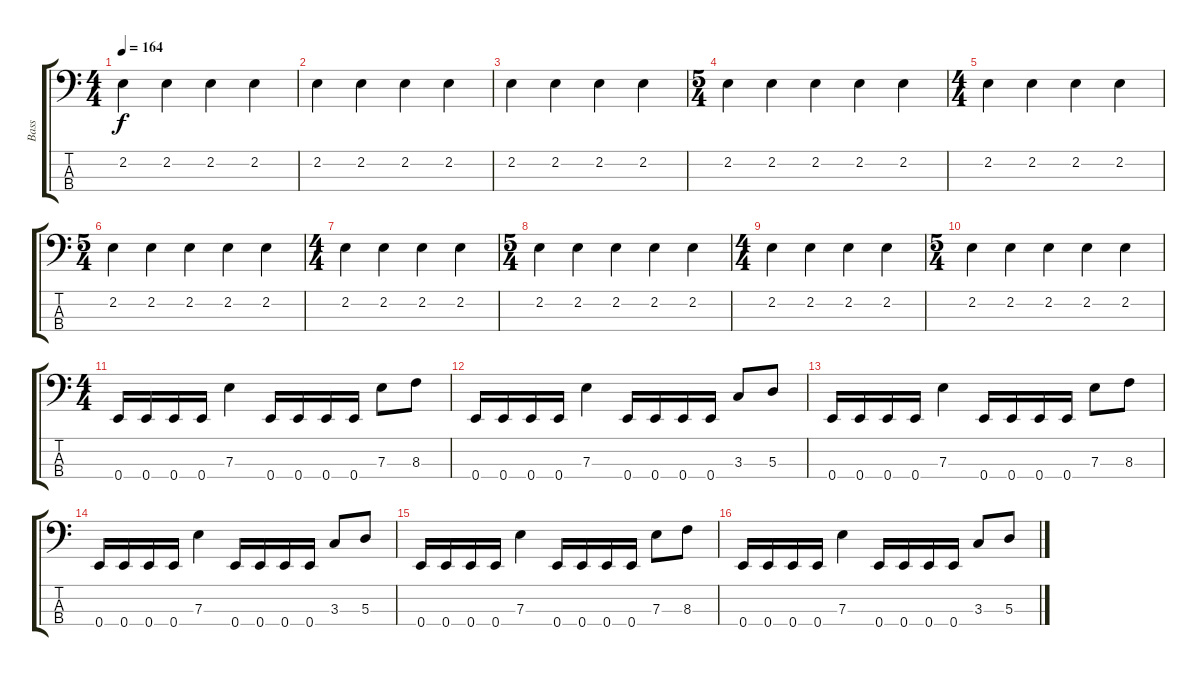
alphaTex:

\track ("Bass " "Bass ") {instrument electricbasspick}
\staff {score tabs}
\tuning (G2 D2 A1 E1) {hide}
\ts (4 4)
\tempo 164
\clef f4
\ks c
2.2.4{dy f} 2.2.4 2.2.4 2.2.4 |
2.2.4 2.2.4 2.2.4 2.2.4 |
2.2.4 2.2.4 2.2.4 2.2.4 |
\ts (5 4)
2.2.4 2.2.4 2.2.4 2.2.4 2.2.4 |
\ts (4 4)
2.2.4 2.2.4 2.2.4 2.2.4 |
\ts (5 4)
2.2.4 2.2.4 2.2.4 2.2.4 2.2.4 |
\ts (4 4)
2.2.4 2.2.4 2.2.4 2.2.4 |
\ts (5 4)
2.2.4 2.2.4 2.2.4 2.2.4 2.2.4 |
\ts (4 4)
2.2.4 2.2.4 2.2.4 2.2.4 |
\ts (5 4)
2.2.4 2.2.4 2.2.4 2.2.4 2.2.4 |
\ts (4 4)
0.4.16 0.4.16 0.4.16 0.4.16 7.3.4 0.4.16 0.4.16 0.4.16 0.4.16 7.3.8 8.3.8 |
0.4.16 0.4.16 0.4.16 0.4.16 7.3.4 0.4.16 0.4.16 0.4.16 0.4.16 3.3.8 5.3.8 |
0.4.16 0.4.16 0.4.16 0.4.16 7.3.4 0.4.16 0.4.16 0.4.16 0.4.16 7.3.8 8.3.8 |
0.4.16 0.4.16 0.4.16 0.4.16 7.3.4 0.4.16 0.4.16 0.4.16 0.4.16 3.3.8 5.3.8 |
0.4.16 0.4.16 0.4.16 0.4.16 7.3.4 0.4.16 0.4.16 0.4.16 0.4.16 7.3.8 8.3.8 |
0.4.16 0.4.16 0.4.16 0.4.16 7.3.4 0.4.16 0.4.16 0.4.16 0.4.16 3.3.8 5.3.8
